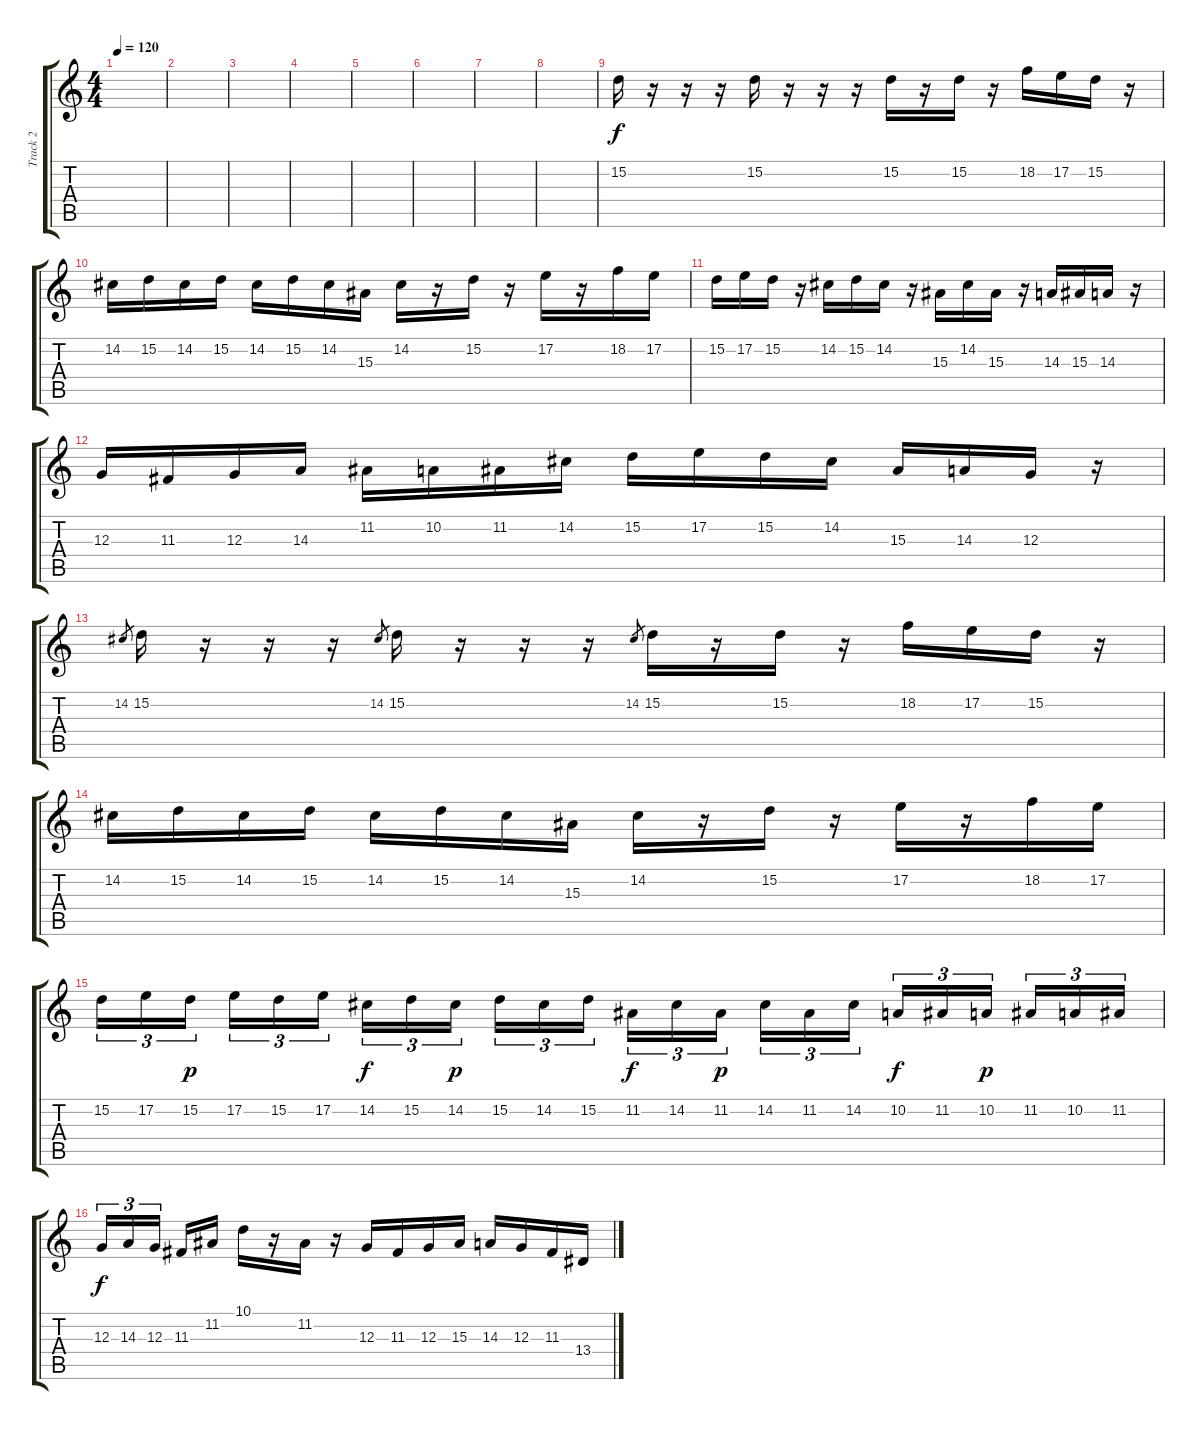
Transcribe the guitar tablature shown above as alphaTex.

\track ("Track 2" "Track 2") {instrument clavinet}
\staff {score tabs}
\tuning (E4 B3 G3 D3 A2 E2) {hide}
\ts (4 4)
\tempo 120
\clef g2
\ks c
|
|
|
|
|
|
|
|
15.2.16 r.16 r.16 r.16 15.2.16 r.16 r.16 r.16 15.2.16 r.16 15.2.16 r.16 18.2.16 17.2.16 15.2.16 r.16 |
14.2.16 15.2.16 14.2.16 15.2.16 14.2.16 15.2.16 14.2.16 15.3.16 14.2.16 r.16 15.2.16 r.16 17.2.16 r.16 18.2.16 17.2.16 |
15.2.16 17.2.16 15.2.16 r.16 14.2.16 15.2.16 14.2.16 r.16 15.3.16 14.2.16 15.3.16 r.16 14.3.16 15.3.16 14.3.16 r.16 |
12.3.16 11.3.16 12.3.16 14.3.16 11.2.16 10.2.16 11.2.16 14.2.16 15.2.16 17.2.16 15.2.16 14.2.16 15.3.16 14.3.16 12.3.16 r.16 |
14.2.8{gr} 15.2.16 r.16 r.16 r.16 14.2.8{gr} 15.2.16 r.16 r.16 r.16 14.2.8{gr} 15.2.16 r.16 15.2.16 r.16 18.2.16 17.2.16 15.2.16 r.16 |
14.2.16 15.2.16 14.2.16 15.2.16 14.2.16 15.2.16 14.2.16 15.3.16 14.2.16 r.16 15.2.16 r.16 17.2.16 r.16 18.2.16 17.2.16 |
15.2.16{tu (3 2)} 17.2.16{tu (3 2)} 15.2.16{tu (3 2) dy p} 17.2.16{tu (3 2)} 15.2.16{tu (3 2)} 17.2.16{tu (3 2)} 14.2.16{tu (3 2) dy f} 15.2.16{tu (3 2)} 14.2.16{tu (3 2) dy p} 15.2.16{tu (3 2)} 14.2.16{tu (3 2)} 15.2.16{tu (3 2)} 11.2.16{tu (3 2) dy f} 14.2.16{tu (3 2)} 11.2.16{tu (3 2) dy p} 14.2.16{tu (3 2)} 11.2.16{tu (3 2)} 14.2.16{tu (3 2)} 10.2.16{tu (3 2) dy f} 11.2.16{tu (3 2)} 10.2.16{tu (3 2) dy p} 11.2.16{tu (3 2)} 10.2.16{tu (3 2)} 11.2.16{tu (3 2)} |
12.3.16{tu (3 2) dy f} 14.3.16{tu (3 2)} 12.3.16{tu (3 2)} 11.3.16 11.2.16 10.1.16 r.16 11.2.16 r.16 12.3.16 11.3.16 12.3.16 15.3.16 14.3.16 12.3.16 11.3.16 13.4.16
